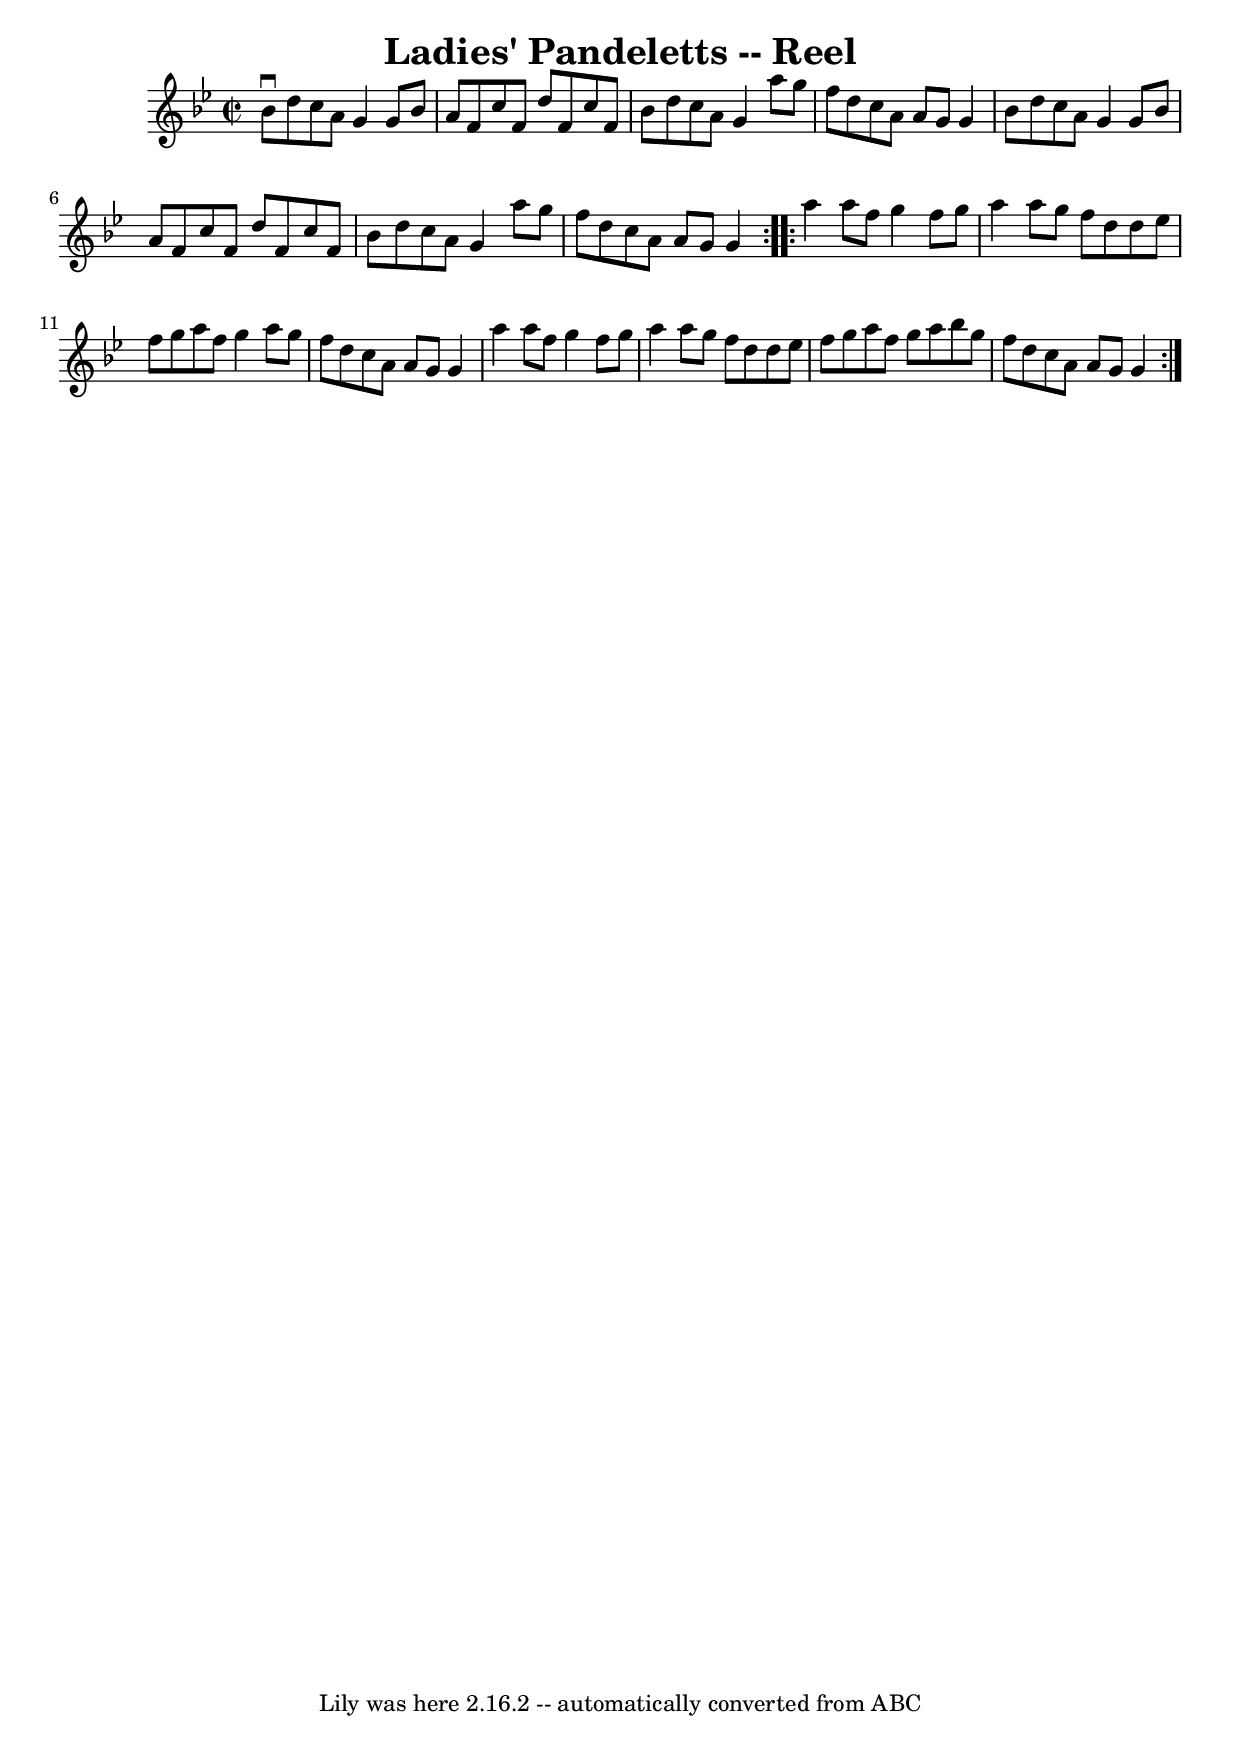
\version "2.7.40"
\include "Mammoth.ily"
\header {
	book = "Ryan's Mammoth Collection"
	crossRefNumber = "1"
	footnotes = "\\\\381"
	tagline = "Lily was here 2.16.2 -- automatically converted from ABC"
	title = "Ladies' Pandeletts -- Reel"
}
voicedefault =  {
\set Score.defaultBarType = "empty"

\repeat volta 2 {
\override Staff.TimeSignature #'style = #'C
 \time 2/2 \key g \minor bes'8^\downbow d''8 c''8 a'8 g'4 g'8  
 bes'8    |
 a'8 f'8 c''8 f'8 d''8 f'8 c''8 f'8   
 |
 bes'8 d''8 c''8 a'8 g'4 a''8 g''8    |
   
f''8 d''8 c''8 a'8 a'8 g'8 g'4    |
 bes'8 d''8  
 c''8 a'8 g'4 g'8 bes'8    |
 a'8 f'8 c''8 f'8    
d''8 f'8 c''8 f'8    |
 bes'8 d''8 c''8 a'8 g'4    
a''8 g''8    |
 f''8 d''8 c''8 a'8 a'8 g'8 g'4    
}     \repeat volta 2 { a''4 a''8 f''8 g''4 f''8 g''8    
|
 a''4 a''8 g''8 f''8 d''8 d''8 ees''8    |
   
f''8 g''8 a''8 f''8 g''4 a''8 g''8    |
 f''8 d''8 
 c''8 a'8 a'8 g'8 g'4    |
 a''4 a''8 f''8    
g''4 f''8 g''8    |
 a''4 a''8 g''8 f''8 d''8 d''8 
 ees''8    |
 f''8 g''8 a''8 f''8 g''8 a''8 bes''8  
 g''8    |
 f''8 d''8 c''8 a'8 a'8 g'8 g'4    }   
}

\score{
    <<

	\context Staff="default"
	{
	    \voicedefault 
	}

    >>
	\layout {
	}
	\midi {}
}
